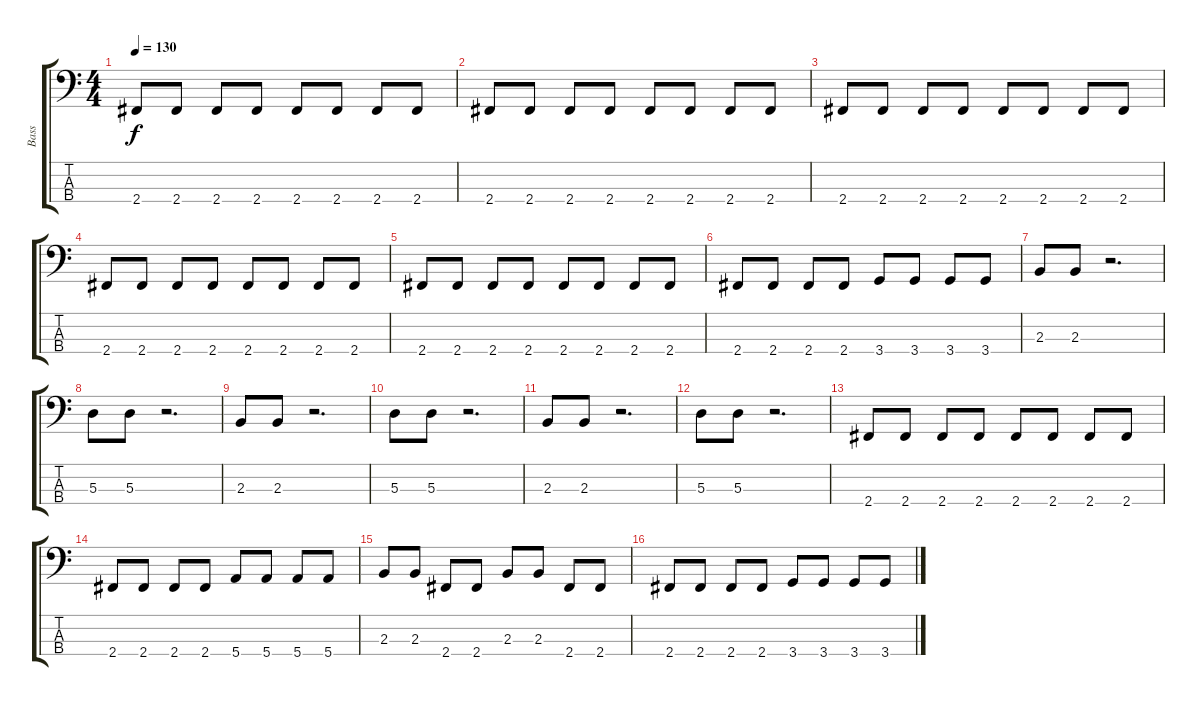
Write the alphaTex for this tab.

\track ("Bass" "Bass") {instrument electricbassfinger}
\staff {score tabs}
\tuning (G2 D2 A1 E1) {hide}
\ts (4 4)
\tempo 130
\clef f4
\ks c
2.4.8{dy f} 2.4.8 2.4.8 2.4.8 2.4.8 2.4.8 2.4.8 2.4.8 |
2.4.8 2.4.8 2.4.8 2.4.8 2.4.8 2.4.8 2.4.8 2.4.8 |
2.4.8 2.4.8 2.4.8 2.4.8 2.4.8 2.4.8 2.4.8 2.4.8 |
2.4.8 2.4.8 2.4.8 2.4.8 2.4.8 2.4.8 2.4.8 2.4.8 |
2.4.8 2.4.8 2.4.8 2.4.8 2.4.8 2.4.8 2.4.8 2.4.8 |
2.4.8 2.4.8 2.4.8 2.4.8 3.4.8 3.4.8 3.4.8 3.4.8 |
2.3.8 2.3.8 r.2{d} |
5.3.8 5.3.8 r.2{d} |
2.3.8 2.3.8 r.2{d} |
5.3.8 5.3.8 r.2{d} |
2.3.8 2.3.8 r.2{d} |
5.3.8 5.3.8 r.2{d} |
2.4.8 2.4.8 2.4.8 2.4.8 2.4.8 2.4.8 2.4.8 2.4.8 |
2.4.8 2.4.8 2.4.8 2.4.8 5.4.8 5.4.8 5.4.8 5.4.8 |
2.3.8 2.3.8 2.4.8 2.4.8 2.3.8 2.3.8 2.4.8 2.4.8 |
2.4.8 2.4.8 2.4.8 2.4.8 3.4.8 3.4.8 3.4.8 3.4.8
